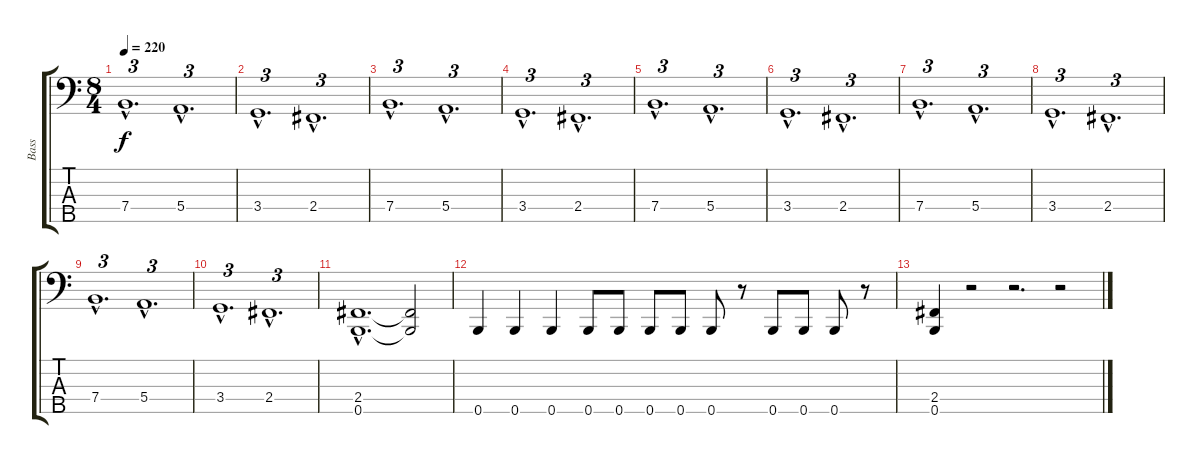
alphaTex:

\track ("Bass" "Bass") {instrument electricbasspick}
\staff {score tabs}
\tuning (G2 D2 A1 E1 B0) {hide}
\ts (8 4)
\tempo 220
\clef f4
\ks c
7.4{hac}.1{d tu (3 2) dy f} 5.4{hac}.1{d tu (3 2)} |
3.4{hac}.1{d tu (3 2)} 2.4{hac}.1{d tu (3 2)} |
7.4{hac}.1{d tu (3 2)} 5.4{hac}.1{d tu (3 2)} |
3.4{hac}.1{d tu (3 2)} 2.4{hac}.1{d tu (3 2)} |
7.4{hac}.1{d tu (3 2)} 5.4{hac}.1{d tu (3 2)} |
3.4{hac}.1{d tu (3 2)} 2.4{hac}.1{d tu (3 2)} |
7.4{hac}.1{d tu (3 2)} 5.4{hac}.1{d tu (3 2)} |
3.4{hac}.1{d tu (3 2)} 2.4{hac}.1{d tu (3 2)} |
7.4{hac}.1{d tu (3 2)} 5.4{hac}.1{d tu (3 2)} |
3.4{hac}.1{d tu (3 2)} 2.4{hac}.1{d tu (3 2)} |
(2.4{hac} 0.5{hac}).1{d} (2.4{t} 0.5{t}).2 |
0.5.4 0.5.4 0.5.4 0.5.8 0.5.8 0.5.8 0.5.8 0.5.8 r.8 0.5.8 0.5.8 0.5.8 r.8 |
(2.4 0.5).4 r.2 r.2{d} r.2
